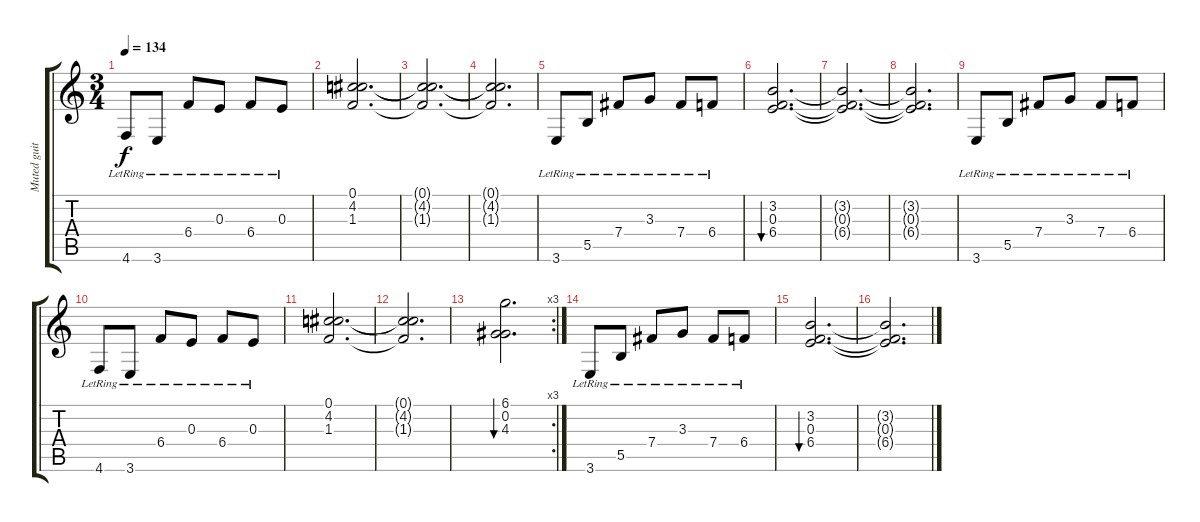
\track ("Muted guitar" "Muted guit") {instrument electricguitarmuted}
\staff {score tabs}
\tuning (Db4 Ab3 E3 B2 Gb2 Db2) {hide}
\ts (3 4)
\tempo 134
\clef g2
\ks c
4.6{lr}.8{dy f} 3.6{lr}.8 6.4{lr}.8 0.3{lr}.8 6.4{lr}.8 0.3{lr}.8 |
(0.1 4.2 1.3).2{d} |
(0.1{t} 4.2{t} 1.3{t}).2{d} |
(0.1{t} 4.2{t} 1.3{t}).2{d} |
3.6{lr}.8 5.5{lr}.8 7.4{lr}.8 3.3{lr}.8 7.4{lr}.8 6.4{lr}.8 |
(3.2 0.3 6.4).2{d bu 60} |
(3.2{t} 0.3{t} 6.4{t}).2{d} |
(3.2{t} 0.3{t} 6.4{t}).2{d} |
3.6{lr}.8 5.5{lr}.8 7.4{lr}.8 3.3{lr}.8 7.4{lr}.8 6.4{lr}.8 |
4.6{lr}.8 3.6{lr}.8 6.4{lr}.8 0.3{lr}.8 6.4{lr}.8 0.3{lr}.8 |
(0.1 4.2 1.3).2{d} |
(0.1{t} 4.2{t} 1.3{t}).2{d} |
\rc 3
(6.1 0.2 4.3).2{d bu 60} |
3.6{lr}.8 5.5{lr}.8 7.4{lr}.8 3.3{lr}.8 7.4{lr}.8 6.4{lr}.8 |
(3.2 0.3 6.4).2{d bu 60} |
(3.2{t} 0.3{t} 6.4{t}).2{d}
